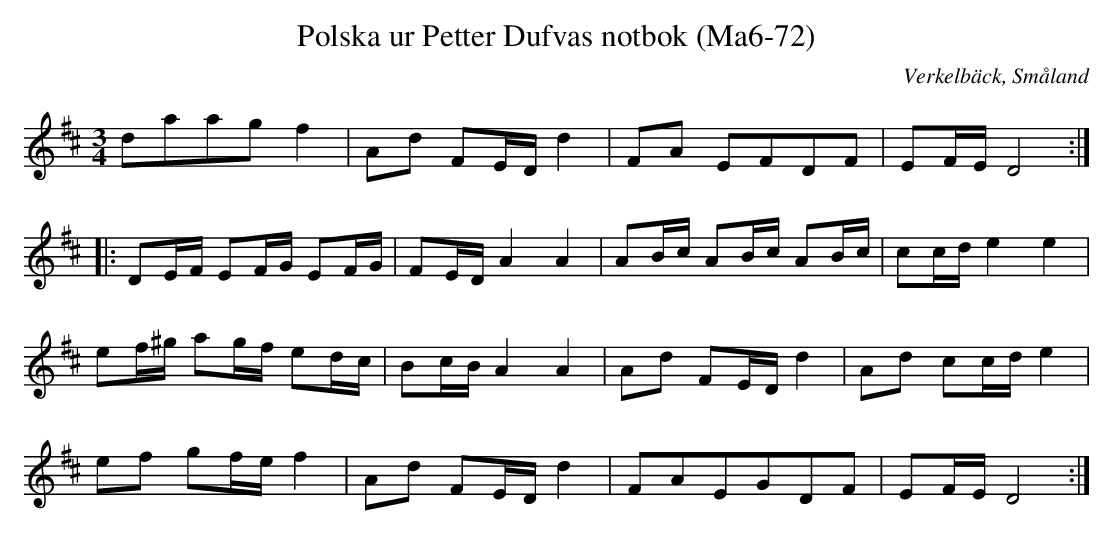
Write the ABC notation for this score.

X:1
T:Polska ur Petter Dufvas notbok (Ma6-72)
O:Verkelbäck, Småland
M:3/4
L:1/8
K:D
daag f2|Ad FE/D/ d2|FA EFDF|EF/E/ D4:|
|:DE/F/ EF/G/ EF/G/|FE/D/ A2 A2|AB/c/ AB/c/ AB/c/|cc/d/ e2 e2|
ef/^g/ ag/f/ ed/c/|Bc/B/ A2 A2|Ad FE/D/ d2|Ad cc/d/ e2|
ef gf/e/ f2|Ad FE/D/ d2|FAEGDF|EF/E/ D4:|
